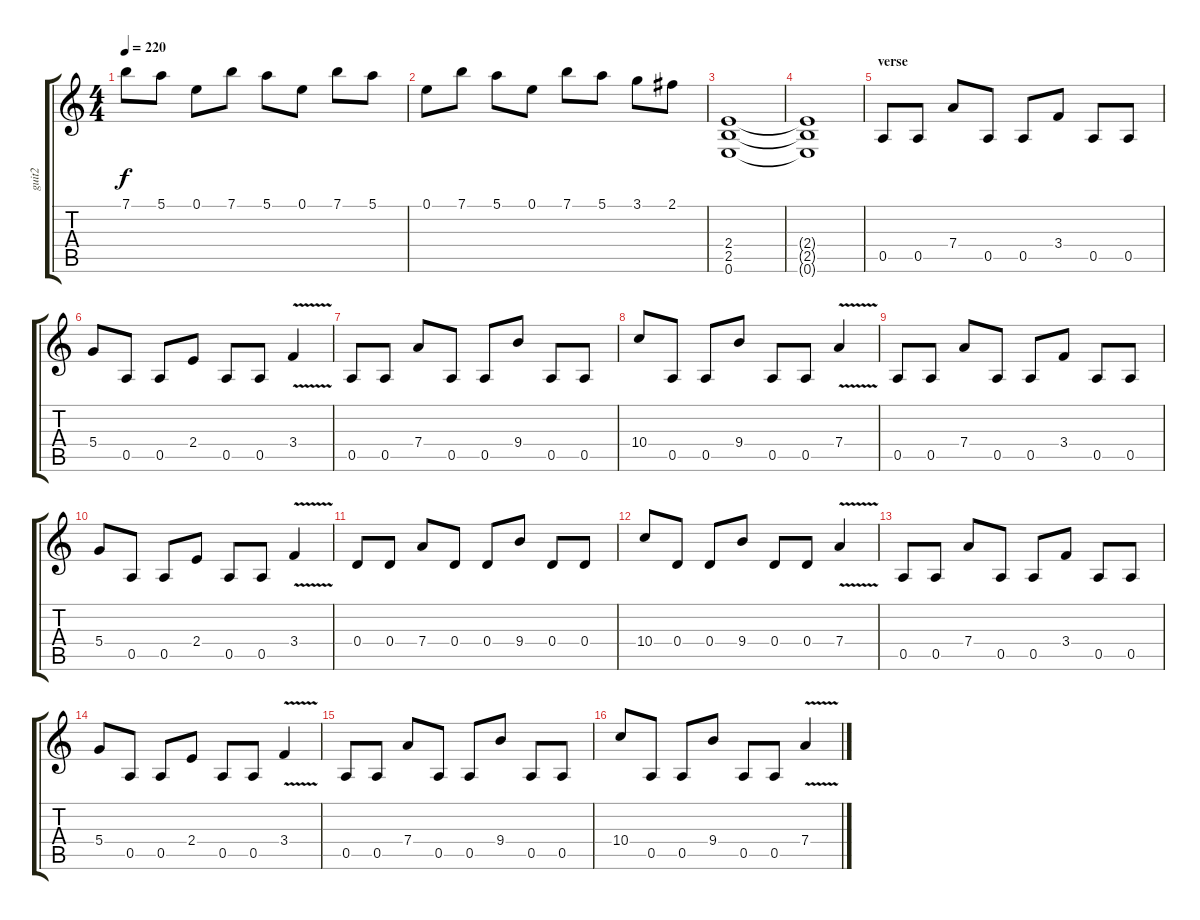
\track ("guit2" "guit2") {instrument distortionguitar}
\staff {score tabs}
\tuning (E4 B3 G3 D3 A2 E2) {hide}
\ts (4 4)
\tempo 220
\clef g2
\ks c
7.1.8{dy f} 5.1.8 0.1.8 7.1.8 5.1.8 0.1.8 7.1.8 5.1.8 |
0.1.8 7.1.8 5.1.8 0.1.8 7.1.8 5.1.8 3.1.8 2.1.8 |
(2.4 2.5 0.6).1 |
(2.4{t} 2.5{t} 0.6{t}).1 |
\section ("" "verse")
0.5.8 0.5.8 7.4.8 0.5.8 0.5.8 3.4.8 0.5.8 0.5.8 |
5.4.8 0.5.8 0.5.8 2.4.8 0.5.8 0.5.8 3.4{v}.4 |
0.5.8 0.5.8 7.4.8 0.5.8 0.5.8 9.4.8 0.5.8 0.5.8 |
10.4.8 0.5.8 0.5.8 9.4.8 0.5.8 0.5.8 7.4{v}.4 |
0.5.8 0.5.8 7.4.8 0.5.8 0.5.8 3.4.8 0.5.8 0.5.8 |
5.4.8 0.5.8 0.5.8 2.4.8 0.5.8 0.5.8 3.4{v}.4 |
0.4.8 0.4.8 7.4.8 0.4.8 0.4.8 9.4.8 0.4.8 0.4.8 |
10.4.8 0.4.8 0.4.8 9.4.8 0.4.8 0.4.8 7.4{v}.4 |
0.5.8 0.5.8 7.4.8 0.5.8 0.5.8 3.4.8 0.5.8 0.5.8 |
5.4.8 0.5.8 0.5.8 2.4.8 0.5.8 0.5.8 3.4{v}.4 |
0.5.8 0.5.8 7.4.8 0.5.8 0.5.8 9.4.8 0.5.8 0.5.8 |
10.4.8 0.5.8 0.5.8 9.4.8 0.5.8 0.5.8 7.4{v}.4
